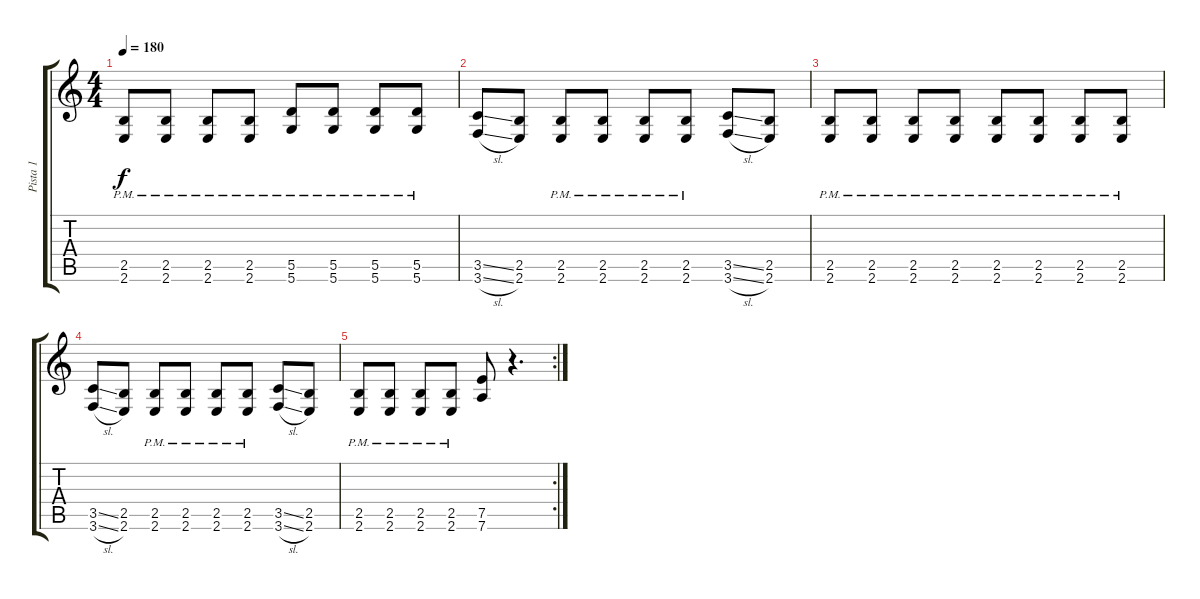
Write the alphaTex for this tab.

\track ("Pista 1" "Pista 1") {instrument distortionguitar}
\staff {score tabs}
\tuning (E4 B3 G3 D3 A2 D2) {hide}
\ts (4 4)
\tempo 180
\clef g2
\ks c
(2.5{pm} 2.6{pm}).8{dy f} (2.5{pm} 2.6{pm}).8 (2.5{pm} 2.6{pm}).8 (2.5{pm} 2.6{pm}).8 (5.5{pm} 5.6{pm}).8 (5.5{pm} 5.6{pm}).8 (5.5{pm} 5.6{pm}).8 (5.5{pm} 5.6{pm}).8 |
(3.5{ss} 3.6{sl}).8 (2.5 2.6).8 (2.5{pm} 2.6{pm}).8 (2.5{pm} 2.6{pm}).8 (2.5{pm} 2.6{pm}).8 (2.5{pm} 2.6{pm}).8 (3.5{ss} 3.6{sl}).8 (2.5 2.6).8 |
(2.5{pm} 2.6{pm}).8 (2.5{pm} 2.6{pm}).8 (2.5{pm} 2.6{pm}).8 (2.5{pm} 2.6{pm}).8 (2.5{pm} 2.6{pm}).8 (2.5{pm} 2.6{pm}).8 (2.5{pm} 2.6{pm}).8 (2.5{pm} 2.6{pm}).8 |
(3.5{ss} 3.6{sl}).8 (2.5 2.6).8 (2.5{pm} 2.6{pm}).8 (2.5{pm} 2.6{pm}).8 (2.5{pm} 2.6{pm}).8 (2.5{pm} 2.6{pm}).8 (3.5{ss} 3.6{sl}).8 (2.5 2.6).8 |
\rc 2
(2.5{pm} 2.6{pm}).8 (2.5{pm} 2.6{pm}).8 (2.5{pm} 2.6{pm}).8 (2.5{pm} 2.6{pm}).8 (7.5 7.6).8 r.4{d}
